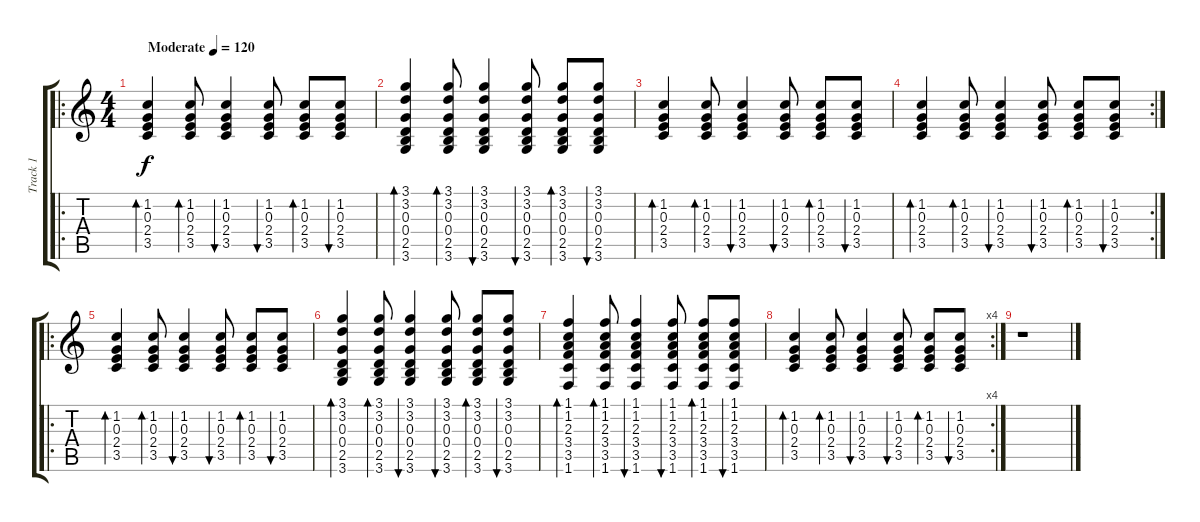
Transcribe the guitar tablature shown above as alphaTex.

\track ("Track 1" "Track 1") {instrument acousticguitarsteel}
\staff {score tabs}
\tuning (E4 B3 G3 D3 A2 E2) {hide}
\ro
\ts (4 4)
\tempo (120 "Moderate")
\clef g2
\ks c
(1.2 0.3 2.4 3.5).4{bd 60 dy f instrument acousticguitarsteel} (1.2 0.3 2.4 3.5).8{bd 60} (1.2 0.3 2.4 3.5).4{bu 60} (1.2 0.3 2.4 3.5).8{bu 60} (1.2 0.3 2.4 3.5).8{bd 60} (1.2 0.3 2.4 3.5).8{bu 60} |
(3.1 3.2 0.3 0.4 2.5 3.6).4{bd 60} (3.1 3.2 0.3 0.4 2.5 3.6).8{bd 60} (3.1 3.2 0.3 0.4 2.5 3.6).4{bu 60} (3.1 3.2 0.3 0.4 2.5 3.6).8{bu 60} (3.1 3.2 0.3 0.4 2.5 3.6).8{bd 60} (3.1 3.2 0.3 0.4 2.5 3.6).8{bu 60} |
(1.2 0.3 2.4 3.5).4{bd 60} (1.2 0.3 2.4 3.5).8{bd 60} (1.2 0.3 2.4 3.5).4{bu 60} (1.2 0.3 2.4 3.5).8{bu 60} (1.2 0.3 2.4 3.5).8{bd 60} (1.2 0.3 2.4 3.5).8{bu 60} |
\rc 2
(1.2 0.3 2.4 3.5).4{bd 60} (1.2 0.3 2.4 3.5).8{bd 60} (1.2 0.3 2.4 3.5).4{bu 60} (1.2 0.3 2.4 3.5).8{bu 60} (1.2 0.3 2.4 3.5).8{bd 60} (1.2 0.3 2.4 3.5).8{bu 60} |
\ro
(1.2 0.3 2.4 3.5).4{bd 60} (1.2 0.3 2.4 3.5).8{bd 60} (1.2 0.3 2.4 3.5).4{bu 60} (1.2 0.3 2.4 3.5).8{bu 60} (1.2 0.3 2.4 3.5).8{bd 60} (1.2 0.3 2.4 3.5).8{bu 60} |
(3.1 3.2 0.3 0.4 2.5 3.6).4{bd 60} (3.1 3.2 0.3 0.4 2.5 3.6).8{bd 60} (3.1 3.2 0.3 0.4 2.5 3.6).4{bu 60} (3.1 3.2 0.3 0.4 2.5 3.6).8{bu 60} (3.1 3.2 0.3 0.4 2.5 3.6).8{bd 60} (3.1 3.2 0.3 0.4 2.5 3.6).8{bu 60} |
(1.1 1.2 2.3 3.4 3.5 1.6).4{bd 60} (1.1 1.2 2.3 3.4 3.5 1.6).8{bd 60} (1.1 1.2 2.3 3.4 3.5 1.6).4{bu 60} (1.1 1.2 2.3 3.4 3.5 1.6).8{bu 60} (1.1 1.2 2.3 3.4 3.5 1.6).8{bd 60} (1.1 1.2 2.3 3.4 3.5 1.6).8{bu 60} |
\rc 4
(1.2 0.3 2.4 3.5).4{bd 60} (1.2 0.3 2.4 3.5).8{bd 60} (1.2 0.3 2.4 3.5).4{bu 60} (1.2 0.3 2.4 3.5).8{bu 60} (1.2 0.3 2.4 3.5).8{bd 60} (1.2 0.3 2.4 3.5).8{bu 60} |
r.1
